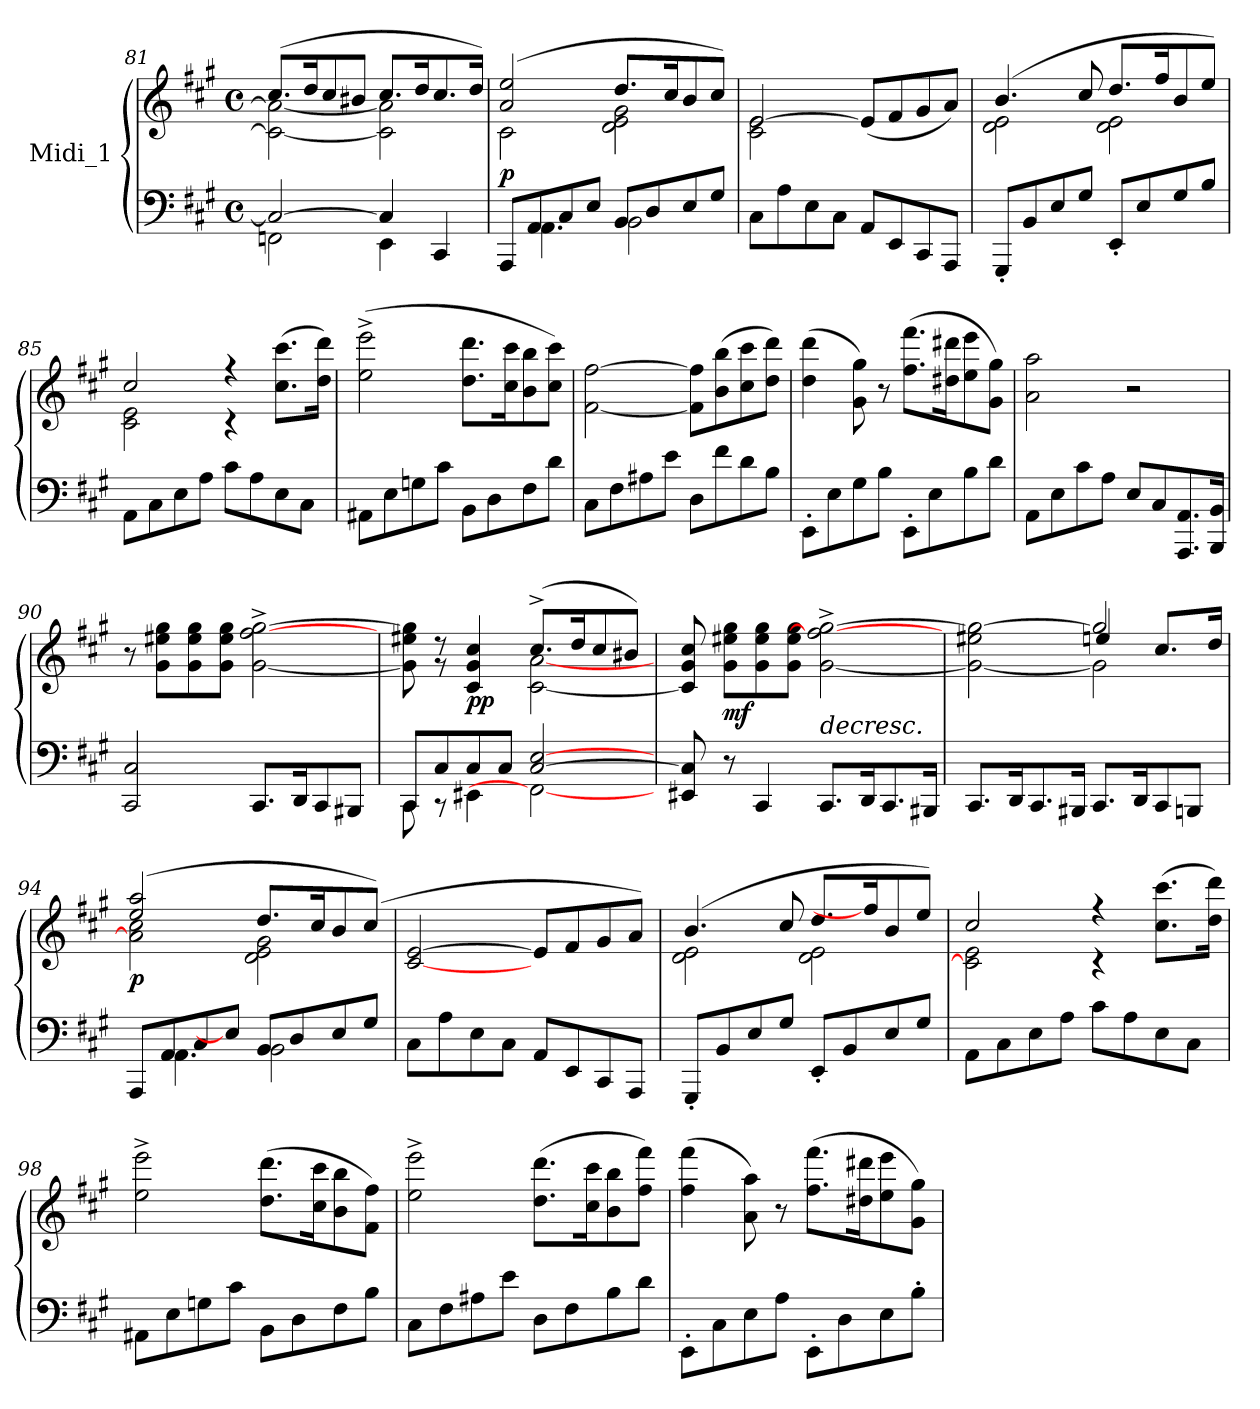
**kern	**kern	**dynam
*part1	*part1	*part1
*staff2	*staff1	*staff1/2
*I"Midi_1	*	*
!!LO:LB:g=z
*clefF4	*clefG2	*
*k[f#c#g#]	*k[f#c#g#]	*
*A:	*A:	*
*M4/4	*M4/4	*
*met(c)	*met(c)	*
*MM85	*MM85	*
=81	=81	=81
*^	*^	*
2C#/_	2FFni\	(>8.cc#/L	2c#\_ 2a\_	.
.	.	16dd/K	.	.
.	.	8cc#/	.	.
.	.	8b#X/J	.	.
4C#/]	4EE\	8.cc#/L	2c#\] 2a\]	.
.	.	16dd/K	.	.
4CC#/	4ryy	8.cc#/	.	.
.	.	16dd/Jk)	.	.
=82	=82	=82	=82	=82
!	!	!	!	!LO:DY:a=2
8AAA/L	8ryy	(>2a/ 2ee/	2c#\	p
8AA/	4.AA\	.	.	.
8C#/	.	.	.	.
8E/J	.	.	.	.
8BB/L	2BB\	8.dd/L	2d\ 2e\ 2g#\	.
8D/	.	.	.	.
.	.	16cc#/K	.	.
8E/	.	8b/	.	.
8G#/J	.	8cc#/J)	.	.
=83	=83	=83	=83	=83
8C#\L	2ryy	[2e/	2c#\ 2e\	.
8A\	.	.	.	.
8E\	.	.	.	.
8C#\J	.	.	.	.
8AA/L	2ryy	(>8e/L]	2ryy	.
8EE/	.	8f#/	.	.
8CC#/	.	8g#/	.	.
8AAA/J	.	8a/J)	.	.
=84	=84	=84	=84	=84
8GGG#'/L	2ryy	(>4.b/	2d\ 2e\	.
8BB/	.	.	.	.
8E/	.	.	.	.
8G#/J	.	8cc#/	.	.
8EE'/L	2ryy	8.dd/L	2d\ 2e\	.
8E/	.	.	.	.
.	.	16ff#/K	.	.
8G#/	.	8b/	.	.
8B/J	.	8ee/J)	.	.
!!LO:LB:g=z	!!
=85	=85	=85	=85	=85
8AA\L	2ryy	2cc#/	2c#\ 2e\	.
8C#\	.	.	.	.
8E\	.	.	.	.
8A\J	.	.	.	.
8c#\L	2ryy	4r	4r	.
8A\	.	.	.	.
8E\	.	(>8.cc#\ 8.ccc#\L	4ryy	.
8C#\J	.	.	.	.
.	.	16dd\ 16ddd\Jk)	.	.
!!LO:LB:g=z	!!
=86	=86	=86	=86	=86
*	*	*MM85	*	*
8AA#X\L	2ryy	(>2ee\^ 2eee\^	2ryy	.
8E\	.	.	.	.
8Gn\	.	.	.	.
8c#\J	.	.	.	.
8BB\L	2ryy	8.dd\ 8.ddd\L	2ryy	.
8D\	.	.	.	.
.	.	16cc#\ 16ccc#\K	.	.
8F#\	.	8b\ 8bb\	.	.
8d\J	.	8cc#\ 8ccc#\J)	.	.
=87	=87	=87	=87	=87
8C#\L	2ryy	[2f#\ [2ff#\	2ryy	.
8F#\	.	.	.	.
8A#X\	.	.	.	.
8e\J	.	.	.	.
8D\L	2ryy	8f#\] 8ff#\]L	2ryy	.
8f#\	.	(>8b\ 8bb\	.	.
8d\	.	8cc#\ 8ccc#\	.	.
8B\J	.	8dd\ 8ddd\J)	.	.
=88	=88	=88	=88	=88
8EE'\L	2ryy	(4dd\ 4ddd\	2ryy	.
8E\	.	.	.	.
8G#\	.	8g#\ 8gg#\)	.	.
8B\J	.	8r	.	.
8EE'\L	2ryy	(>8.ff#\ 8.fff#\L	2ryy	.
8E\	.	.	.	.
.	.	16dd#X\ 16ddd#X\K	.	.
8B\	.	8ee\ 8eee\	.	.
8d\J	.	8g#\ 8gg#\J)	.	.
=89	=89	=89	=89	=89
8AA\L	2ryy	2a\ 2aa\	2ryy	.
8E\	.	.	.	.
8c#\	.	.	.	.
8A\J	.	.	.	.
8E/L	2ryy	2r	2ryy	.
8C#/	.	.	.	.
8.AAA/ 8.AA/	.	.	.	.
16BBB/ 16BB/Jk	.	.	.	.
!!LO:LB:g=z	!!
=90	=90	=90	=90	=90
2CC#/ 2C#/	2ryy	8r	2ryy	.
.	.	8g#\ 8ee#X\ 8gg#\L	.	.
.	.	8g#\ 8ee#\ 8gg#\	.	.
.	.	8g#\ 8ee#\ 8gg#\J	.	.
8.CC#/L	2ryy	[2g#\^ [2ff#\^ [2gg#\^	2ryy	.
16DD/K	.	.	.	.
8CC#/	.	.	.	.
8BBB#X/J	.	.	.	.
=91	=91	=91	=91	=91
8CC#/L	8CC#\	8g#\] 8ee#X\ 8gg#\]	8ryy	.
8C#/	8r	8r	8r	.
!	!	!	!	!LO:DY:b
8C#/	4EE#X\	4c#/ 4g#/ 4cc#/	4ryy	pp
8C#/J	.	.	.	.
[2C#/ [2E/	2FF#\_	(>8.cc#^/L	[2c#\ [2a\	.
.	.	16dd/K	.	.
.	.	8cc#/	.	.
.	.	8b#X/J)	.	.
*	*	*v	*v	*
!!LO:LB:g=z
=92	=92	=92	=92
*	*	*MM85	*
*	*	*^	*
*	*	*	*^	*
8EE#X/ 8C#/]	2ryy	8c#/] 8g#/ 8cc#/	2ryy	2ryy	.
!	!	!	!	!	!LO:DY:b
8r	.	8g#\ 8ee#X\ 8gg#\L	.	.	mf
4CC#/	.	8g#\ 8ee#\ 8gg#\	.	.	.
.	.	8g#\ 8ee#\ 8gg#\J	.	.	.
!LO:TX:a:i:t=decresc.	!	!	!	!	!
8.CC#/L	2ryy	[2g#\^ 2ff#\_^ [2gg#\^	2ryy	2ryy	.
16DD/K	.	.	.	.	.
8.CC#/	.	.	.	.	.
16BBB#X/Jk	.	.	.	.	.
=93	=93	=93	=93	=93	=93
8.CC#/L	2ryy	2g#\_ 2ee#X\ 2gg#\_	2ryy	2ryy	.
16DD/K	.	.	.	.	.
8.CC#/	.	.	.	.	.
16BBB#X/Jk	.	.	.	.	.
8.CC#/L	2ryy	2gg#/]	2g#\]	4eeni/	.
16DD/K	.	.	.	.	.
8CC#/	.	.	.	8.cc#/L	.
8BBBn/J	.	.	.	.	.
.	.	.	.	16dd/Jk	.
=94	=94	=94	=94	=94	=94
!	!	!	!	!	!LO:DY:b
8AAA/L	8ryy	(>2ee/ 2aa/	2a\] 2cc#\	2ryy	p
8AA/	4.AA\	.	.	.	.
8C#/	.	.	.	.	.
8E/J]	.	.	.	.	.
8BB/L	2BB\	8.dd/L	2d\ 2e\ 2g#\	2ryy	.
8D/	.	.	.	.	.
.	.	16cc#/K	.	.	.
8E/	.	8b/	.	.	.
8G#/J	.	(>8cc#/J)	.	.	.
=95	=95	=95	=95	=95	=95
8C#\L	2ryy	[2c#/ [2e/	2ryy	2ryy	.
8A\	.	.	.	.	.
8E\	.	.	.	.	.
8C#\J	.	.	.	.	.
8AA/L	2ryy	8e/L]	2ryy	2ryy	.
8EE/	.	8f#/	.	.	.
8CC#/	.	8g#/	.	.	.
8AAA/J	.	8a/J)	.	.	.
!!LO:LB:g=z	!!	!!
=96	=96	=96	=96	=96	=96
8GGG#'/L	2ryy	(>4.b/	2d\ 2e\	2ryy	.
8BB/	.	.	.	.	.
8E/	.	.	.	.	.
8G#/J	.	8cc#/	.	.	.
8EE'/L	2ryy	8.dd/L	2d\ 2e\	2ryy	.
8BB/	.	.	.	.	.
.	.	16ff#/K]	.	.	.
8E/	.	8b/	.	.	.
8G#/J	.	8ee/J)	.	.	.
*v	*v	*	*	*	*
*	*v	*v	*v	*
!!LO:PB:g=z
=97	=97	=97
*	*MM85	*
*	*^	*
8AA\L	2cc#/	2c#\] 2e\	.
8C#\	.	.	.
8E\	.	.	.
8A\J	.	.	.
8c#\L	4r	4r	.
8A\	.	.	.
8E\	(>8.cc#\ 8.ccc#\L	4ryy	.
8C#\J	.	.	.
.	16dd\ 16ddd\Jk)	.	.
=98	=98	=98	=98
8AA#X\L	2ee\^ 2eee\^	2ryy	.
8E\	.	.	.
8Gn\	.	.	.
8c#\J	.	.	.
8BB\L	(>8.dd\ 8.ddd\L	2ryy	.
8D\	.	.	.
.	16cc#\ 16ccc#\K	.	.
8F#\	8b\ 8bb\	.	.
8B\J	8f#\ 8ff#\J)	.	.
=99	=99	=99	=99
8C#\L	2ee\^ 2eee\^	2ryy	.
8F#\	.	.	.
8A#X\	.	.	.
8e\J	.	.	.
8D\L	(>8.dd\ 8.ddd\L	2ryy	.
8F#\	.	.	.
.	16cc#\ 16ccc#\K	.	.
8B\	8b\ 8bb\	.	.
8d\J	8ff#\ 8fff#\J)	.	.
=100	=100	=100	=100
8EE'\L	(>4ff#\ 4fff#\	2ryy	.
8C#\	.	.	.
8E\	8a\ 8aa\)	.	.
8A\J	8r	.	.
8EE'\L	(>8.ff#\ 8.fff#\L	2ryy	.
8D\	.	.	.
.	16dd#X\ 16ddd#X\K	.	.
8E\	8ee\ 8eee\	.	.
8B'\J	8g#\ 8gg#\J)	.	.
*	*v	*v	*
=	=	=
*-	*-	*-
